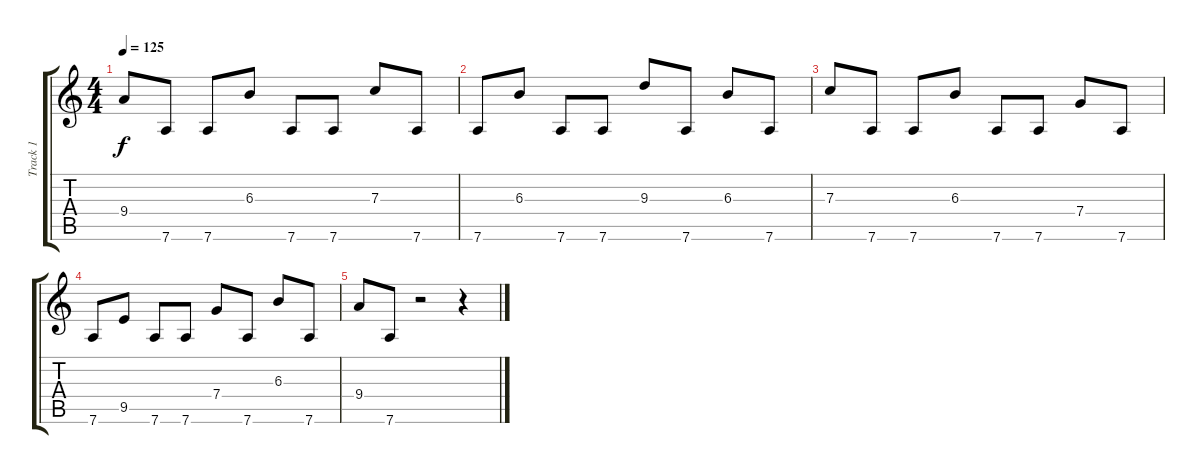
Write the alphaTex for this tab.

\track ("Track 1" "Track 1") {instrument distortionguitar}
\staff {score tabs}
\tuning (D4 A3 F3 C3 G2 D2) {hide}
\ts (4 4)
\tempo 125
\clef g2
\ks c
9.4.8{dy f volume 0} 7.6.8 7.6.8 6.3.8 7.6.8 7.6.8 7.3.8 7.6.8 |
7.6.8 6.3.8 7.6.8 7.6.8 9.3.8 7.6.8 6.3.8 7.6.8 |
7.3.8 7.6.8 7.6.8 6.3.8 7.6.8 7.6.8 7.4.8 7.6.8 |
7.6.8 9.5.8 7.6.8 7.6.8 7.4.8 7.6.8 6.3.8 7.6.8 |
9.4.8 7.6.8 r.2 r.4
